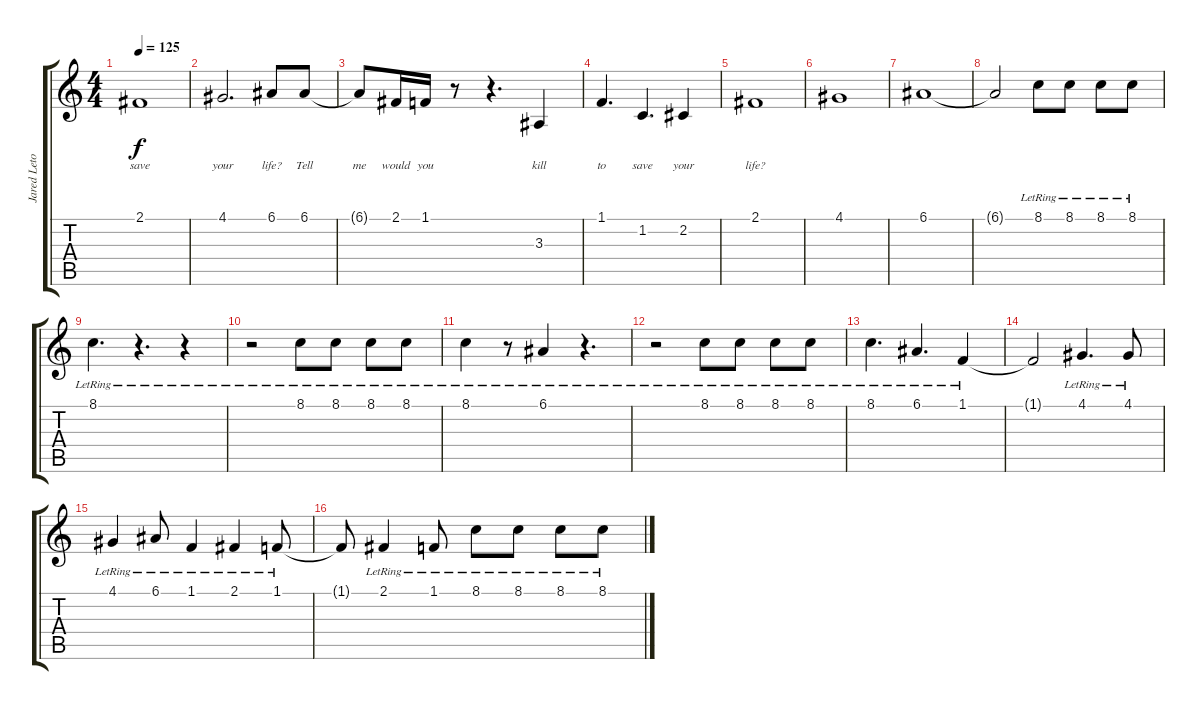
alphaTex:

\track ("Jared Leto" "Jared Leto") {instrument cello}
\staff {score tabs}
\tuning (E4 B3 G3 D3 A2 E2) {hide}
\ts (4 4)
\tempo 125
\clef g2
\ks c
2.1.1{lyrics (0 "save") lyrics (1 "") lyrics (2 "") lyrics (3 "") lyrics (4 "") dy f} |
4.1.2{d lyrics (0 "your") lyrics (1 "") lyrics (2 "") lyrics (3 "") lyrics (4 "")} 6.1.8{lyrics (0 "life?") lyrics (1 "") lyrics (2 "") lyrics (3 "") lyrics (4 "")} 6.1.8{lyrics (0 "Tell") lyrics (1 "") lyrics (2 "") lyrics (3 "") lyrics (4 "")} |
6.1{t}.8{lyrics (0 "me") lyrics (1 "") lyrics (2 "") lyrics (3 "") lyrics (4 "")} 2.1.16{lyrics (0 "would") lyrics (1 "") lyrics (2 "") lyrics (3 "") lyrics (4 "")} 1.1.16{lyrics (0 "you") lyrics (1 "") lyrics (2 "") lyrics (3 "") lyrics (4 "")} r.8 r.4{d} 3.3.4{lyrics (0 "kill") lyrics (1 "") lyrics (2 "") lyrics (3 "") lyrics (4 "")} |
1.1.4{d lyrics (0 "to") lyrics (1 "") lyrics (2 "") lyrics (3 "") lyrics (4 "")} 1.2.4{d lyrics (0 "save") lyrics (1 "") lyrics (2 "") lyrics (3 "") lyrics (4 "")} 2.2.4{lyrics (0 "your") lyrics (1 "") lyrics (2 "") lyrics (3 "") lyrics (4 "")} |
2.1.1{lyrics (0 "life?") lyrics (1 "") lyrics (2 "") lyrics (3 "") lyrics (4 "")} |
4.1.1 |
6.1.1 |
6.1{t}.2 8.1{lr}.8 8.1{lr}.8 8.1{lr}.8 8.1{lr}.8 |
8.1{lr}.4{d} r.4{d} r.4 |
r.2 8.1{lr}.8 8.1{lr}.8 8.1{lr}.8 8.1{lr}.8 |
8.1{lr}.4 r.8 6.1{lr}.4 r.4{d} |
r.2 8.1{lr}.8 8.1{lr}.8 8.1{lr}.8 8.1{lr}.8 |
8.1{lr}.4{d} 6.1{lr}.4{d} 1.1{lr}.4 |
1.1{t}.2 4.1{lr}.4{d} 4.1{lr}.8 |
4.1{lr}.4 6.1{lr}.8 1.1{lr}.4 2.1{lr}.4 1.1{lr}.8 |
1.1{t}.8 2.1{lr}.4 1.1{lr}.8 8.1{lr}.8 8.1{lr}.8 8.1{lr}.8 8.1{lr}.8
